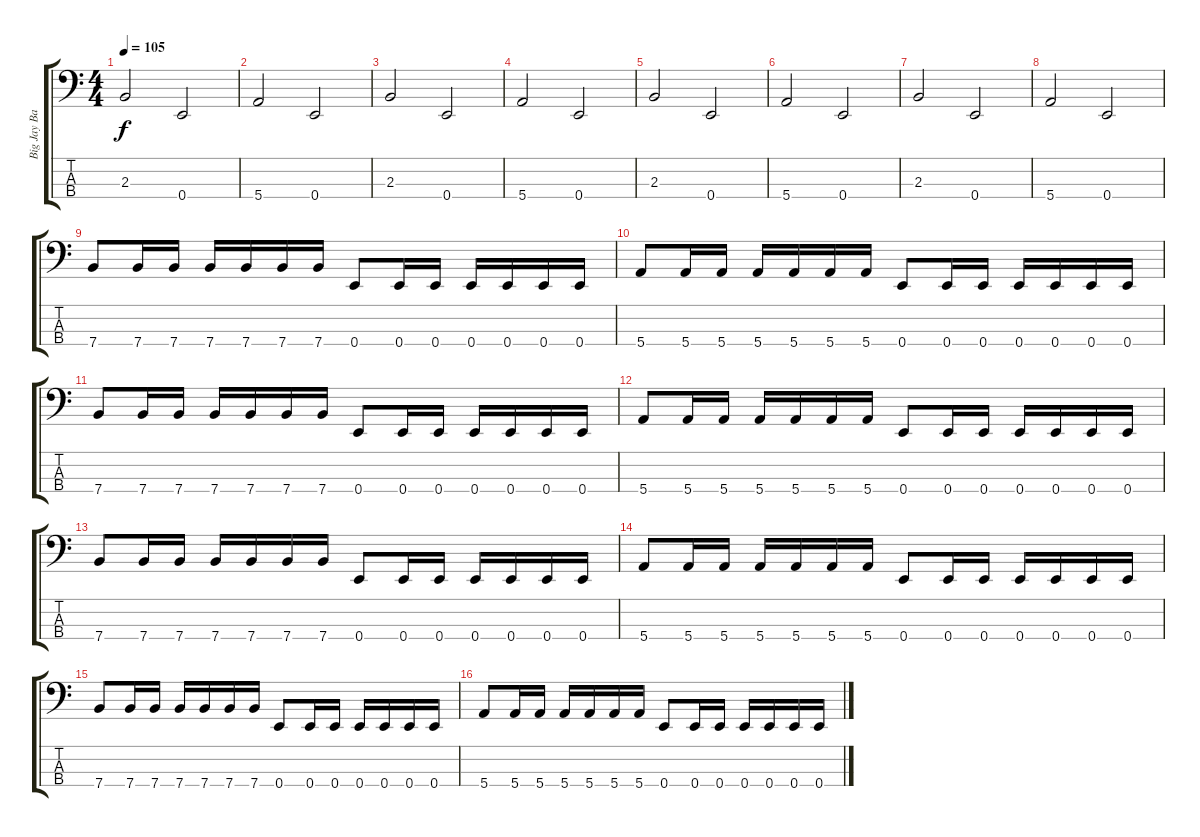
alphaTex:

\track ("Big Jay Bastard - Bass" "Big Jay Ba") {instrument electricbasspick}
\staff {score tabs}
\tuning (G2 D2 A1 E1) {hide}
\ts (4 4)
\tempo 105
\clef f4
\ks c
2.3.2{dy f} 0.4.2 |
5.4.2 0.4.2 |
2.3.2 0.4.2 |
5.4.2 0.4.2 |
2.3.2 0.4.2 |
5.4.2 0.4.2 |
2.3.2 0.4.2 |
5.4.2 0.4.2 |
7.4.8 7.4.16 7.4.16 7.4.16 7.4.16 7.4.16 7.4.16 0.4.8 0.4.16 0.4.16 0.4.16 0.4.16 0.4.16 0.4.16 |
5.4.8 5.4.16 5.4.16 5.4.16 5.4.16 5.4.16 5.4.16 0.4.8 0.4.16 0.4.16 0.4.16 0.4.16 0.4.16 0.4.16 |
7.4.8 7.4.16 7.4.16 7.4.16 7.4.16 7.4.16 7.4.16 0.4.8 0.4.16 0.4.16 0.4.16 0.4.16 0.4.16 0.4.16 |
5.4.8 5.4.16 5.4.16 5.4.16 5.4.16 5.4.16 5.4.16 0.4.8 0.4.16 0.4.16 0.4.16 0.4.16 0.4.16 0.4.16 |
7.4.8 7.4.16 7.4.16 7.4.16 7.4.16 7.4.16 7.4.16 0.4.8 0.4.16 0.4.16 0.4.16 0.4.16 0.4.16 0.4.16 |
5.4.8 5.4.16 5.4.16 5.4.16 5.4.16 5.4.16 5.4.16 0.4.8 0.4.16 0.4.16 0.4.16 0.4.16 0.4.16 0.4.16 |
7.4.8 7.4.16 7.4.16 7.4.16 7.4.16 7.4.16 7.4.16 0.4.8 0.4.16 0.4.16 0.4.16 0.4.16 0.4.16 0.4.16 |
5.4.8 5.4.16 5.4.16 5.4.16 5.4.16 5.4.16 5.4.16 0.4.8 0.4.16 0.4.16 0.4.16 0.4.16 0.4.16 0.4.16
